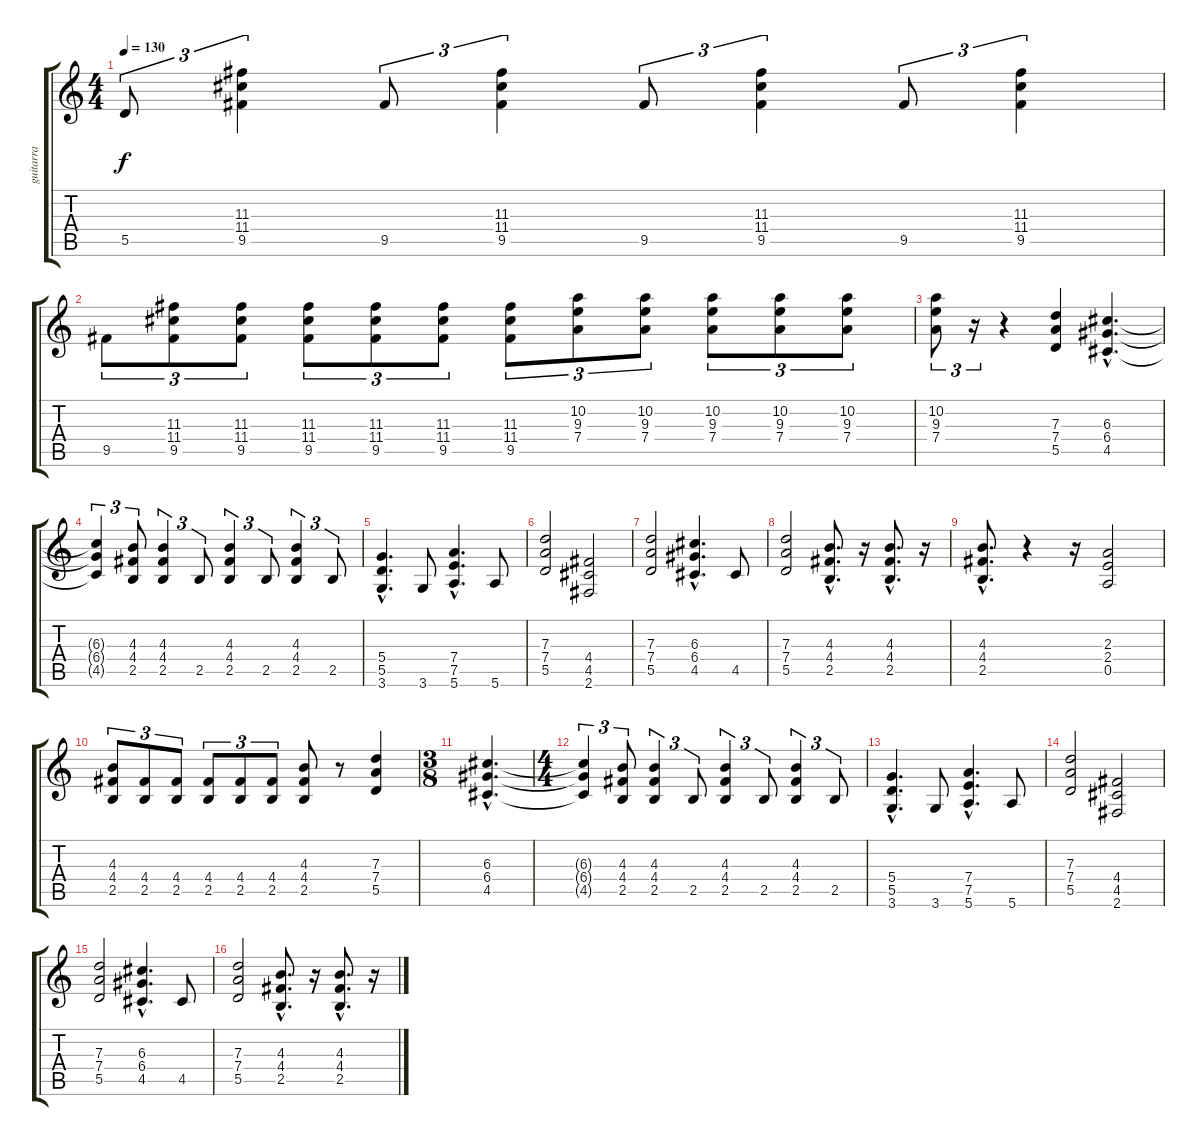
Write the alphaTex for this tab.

\track ("guitarra" "guitarra") {instrument distortionguitar}
\staff {score tabs}
\tuning (E4 B3 G3 D3 A2 E2) {hide}
\ts (4 4)
\tempo 130
\clef g2
\ks c
5.5.8{tu (3 2) dy f} (11.3 11.4 9.5).4{tu (3 2)} 9.5.8{tu (3 2)} (11.3 11.4 9.5).4{tu (3 2)} 9.5.8{tu (3 2)} (11.3 11.4 9.5).4{tu (3 2)} 9.5.8{tu (3 2)} (11.3 11.4 9.5).4{tu (3 2)} |
9.5.8{tu (3 2)} (11.3 11.4 9.5).8{tu (3 2)} (11.3 11.4 9.5).8{tu (3 2)} (11.3 11.4 9.5).8{tu (3 2)} (11.3 11.4 9.5).8{tu (3 2)} (11.3 11.4 9.5).8{tu (3 2)} (11.3 11.4 9.5).8{tu (3 2)} (10.2 9.3 7.4).8{tu (3 2)} (10.2 9.3 7.4).8{tu (3 2)} (10.2 9.3 7.4).8{tu (3 2)} (10.2 9.3 7.4).8{tu (3 2)} (10.2 9.3 7.4).8{tu (3 2)} |
(10.2 9.3 7.4).8{tu (3 2)} r.16{tu (3 2)} r.4 (7.3 7.4 5.5).4 (6.3{hac} 6.4{hac} 4.5{hac}).4{d} |
(6.3{t} 6.4{t} 4.5{t}).4{tu (3 2)} (4.3 4.4 2.5).8{tu (3 2)} (4.3 4.4 2.5).4{tu (3 2)} 2.5.8{tu (3 2)} (4.3 4.4 2.5).4{tu (3 2)} 2.5.8{tu (3 2)} (4.3 4.4 2.5).4{tu (3 2)} 2.5.8{tu (3 2)} |
(5.4{hac} 5.5{hac} 3.6{hac}).4{d} 3.6.8 (7.4{hac} 7.5{hac} 5.6{hac}).4{d} 5.6.8 |
(7.3 7.4 5.5).2 (4.4 4.5 2.6).2 |
(7.3 7.4 5.5).2 (6.3{hac} 6.4{hac} 4.5{hac}).4{d} 4.5.8 |
(7.3 7.4 5.5).2 (4.3{hac} 4.4{hac} 2.5{hac}).8{d} r.16 (4.3{hac} 4.4{hac} 2.5{hac}).8{d} r.16 |
(4.3{hac} 4.4{hac} 2.5{hac}).8{d} r.4 r.16 (2.3 2.4 0.5).2 |
(4.3 4.4 2.5).8{tu (3 2)} (4.4 2.5).8{tu (3 2)} (4.4 2.5).8{tu (3 2)} (4.4 2.5).8{tu (3 2)} (4.4 2.5).8{tu (3 2)} (4.4 2.5).8{tu (3 2)} (4.3 4.4 2.5).8 r.8 (7.3 7.4 5.5).4 |
\ts (3 8)
(6.3{hac} 6.4{hac} 4.5{hac}).4{d} |
\ts (4 4)
(6.3{t} 6.4{t} 4.5{t}).4{tu (3 2)} (4.3 4.4 2.5).8{tu (3 2)} (4.3 4.4 2.5).4{tu (3 2)} 2.5.8{tu (3 2)} (4.3 4.4 2.5).4{tu (3 2)} 2.5.8{tu (3 2)} (4.3 4.4 2.5).4{tu (3 2)} 2.5.8{tu (3 2)} |
(5.4{hac} 5.5{hac} 3.6{hac}).4{d} 3.6.8 (7.4{hac} 7.5{hac} 5.6{hac}).4{d} 5.6.8 |
(7.3 7.4 5.5).2 (4.4 4.5 2.6).2 |
(7.3 7.4 5.5).2 (6.3{hac} 6.4{hac} 4.5{hac}).4{d} 4.5.8 |
(7.3 7.4 5.5).2 (4.3{hac} 4.4{hac} 2.5{hac}).8{d} r.16 (4.3{hac} 4.4{hac} 2.5{hac}).8{d} r.16
